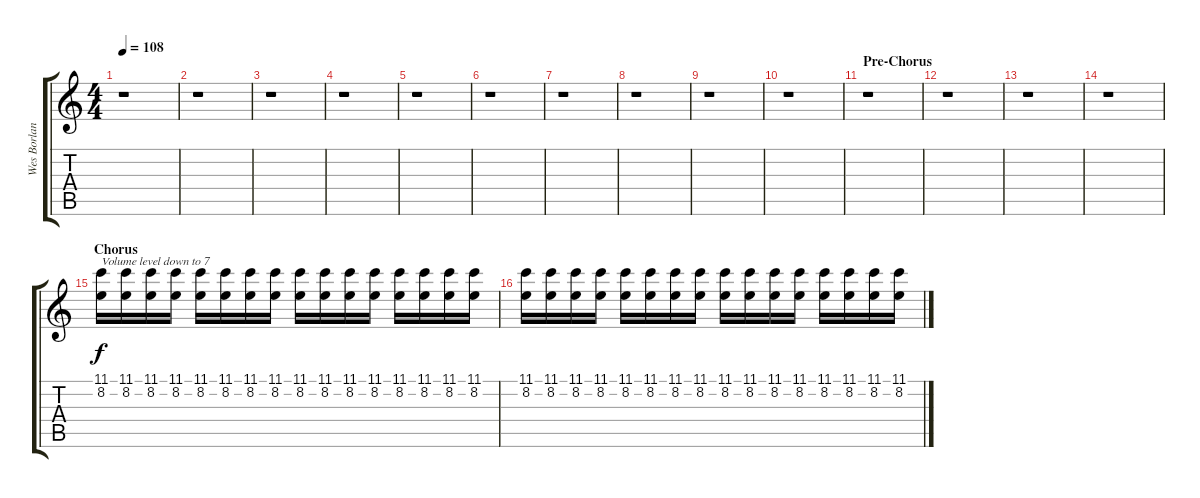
\track ("Wes Borland - OverDub" "Wes Borlan") {instrument overdrivenguitar}
\staff {score tabs}
\tuning (Db4 Ab3 E3 B2 Gb2 Db2) {hide}
\ts (4 4)
\tempo 108
\clef g2
\ks c
r.1{dy f} |
r.1 |
r.1 |
r.1 |
r.1 |
r.1 |
r.1 |
r.1 |
r.1 |
r.1 |
\section ("" "Pre-Chorus")
r.1 |
r.1 |
r.1 |
r.1 |
\section ("" "Chorus")
(11.1 8.2).16{txt "Volume level down to 7" volume 7} (11.1 8.2).16 (11.1 8.2).16 (11.1 8.2).16 (11.1 8.2).16 (11.1 8.2).16 (11.1 8.2).16 (11.1 8.2).16 (11.1 8.2).16 (11.1 8.2).16 (11.1 8.2).16 (11.1 8.2).16 (11.1 8.2).16 (11.1 8.2).16 (11.1 8.2).16 (11.1 8.2).16 |
(11.1 8.2).16 (11.1 8.2).16 (11.1 8.2).16 (11.1 8.2).16 (11.1 8.2).16 (11.1 8.2).16 (11.1 8.2).16 (11.1 8.2).16 (11.1 8.2).16 (11.1 8.2).16 (11.1 8.2).16 (11.1 8.2).16 (11.1 8.2).16 (11.1 8.2).16 (11.1 8.2).16 (11.1 8.2).16
